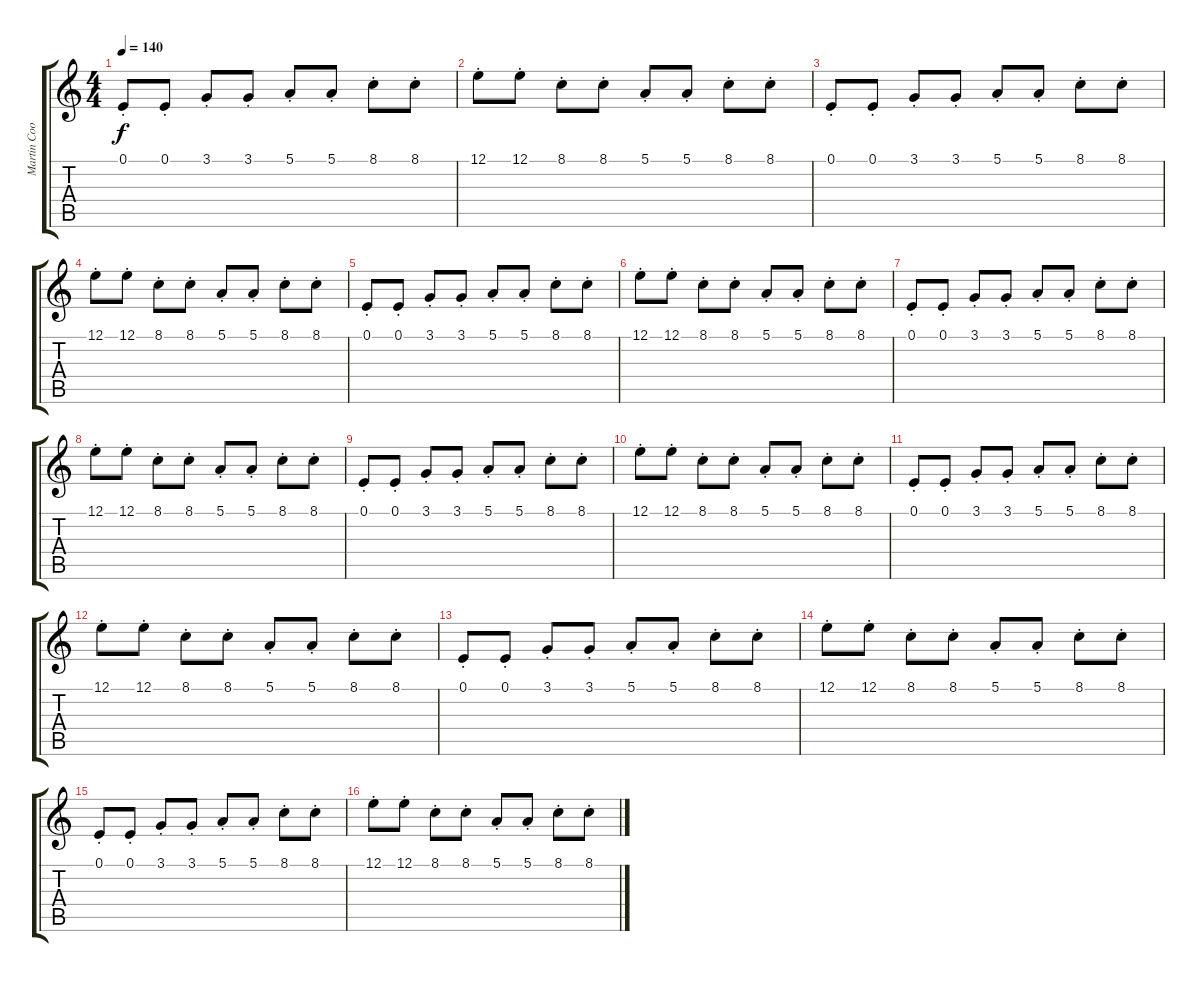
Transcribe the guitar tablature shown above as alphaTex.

\track ("Martin Cooper - Keyboard - rhythm FX" "Martin Coo") {instrument vibraphone}
\staff {score tabs}
\tuning (E4 B3 G3 D3 A2 E2) {hide}
\ts (4 4)
\tempo 140
\clef g2
\ks c
0.1{st}.8{dy f} 0.1{st}.8 3.1{st}.8 3.1{st}.8 5.1{st}.8 5.1{st}.8 8.1{st}.8 8.1{st}.8 |
12.1{st}.8 12.1{st}.8 8.1{st}.8 8.1{st}.8 5.1{st}.8 5.1{st}.8 8.1{st}.8 8.1{st}.8 |
0.1{st}.8 0.1{st}.8 3.1{st}.8 3.1{st}.8 5.1{st}.8 5.1{st}.8 8.1{st}.8 8.1{st}.8 |
12.1{st}.8 12.1{st}.8 8.1{st}.8 8.1{st}.8 5.1{st}.8 5.1{st}.8 8.1{st}.8 8.1{st}.8 |
0.1{st}.8 0.1{st}.8 3.1{st}.8 3.1{st}.8 5.1{st}.8 5.1{st}.8 8.1{st}.8 8.1{st}.8 |
12.1{st}.8 12.1{st}.8 8.1{st}.8 8.1{st}.8 5.1{st}.8 5.1{st}.8 8.1{st}.8 8.1{st}.8 |
0.1{st}.8 0.1{st}.8 3.1{st}.8 3.1{st}.8 5.1{st}.8 5.1{st}.8 8.1{st}.8 8.1{st}.8 |
12.1{st}.8 12.1{st}.8 8.1{st}.8 8.1{st}.8 5.1{st}.8 5.1{st}.8 8.1{st}.8 8.1{st}.8 |
0.1{st}.8 0.1{st}.8 3.1{st}.8 3.1{st}.8 5.1{st}.8 5.1{st}.8 8.1{st}.8 8.1{st}.8 |
12.1{st}.8 12.1{st}.8 8.1{st}.8 8.1{st}.8 5.1{st}.8 5.1{st}.8 8.1{st}.8 8.1{st}.8 |
0.1{st}.8 0.1{st}.8 3.1{st}.8 3.1{st}.8 5.1{st}.8 5.1{st}.8 8.1{st}.8 8.1{st}.8 |
12.1{st}.8 12.1{st}.8 8.1{st}.8 8.1{st}.8 5.1{st}.8 5.1{st}.8 8.1{st}.8 8.1{st}.8 |
0.1{st}.8 0.1{st}.8 3.1{st}.8 3.1{st}.8 5.1{st}.8 5.1{st}.8 8.1{st}.8 8.1{st}.8 |
12.1{st}.8 12.1{st}.8 8.1{st}.8 8.1{st}.8 5.1{st}.8 5.1{st}.8 8.1{st}.8 8.1{st}.8 |
0.1{st}.8 0.1{st}.8 3.1{st}.8 3.1{st}.8 5.1{st}.8 5.1{st}.8 8.1{st}.8 8.1{st}.8 |
12.1{st}.8 12.1{st}.8 8.1{st}.8 8.1{st}.8 5.1{st}.8 5.1{st}.8 8.1{st}.8 8.1{st}.8
